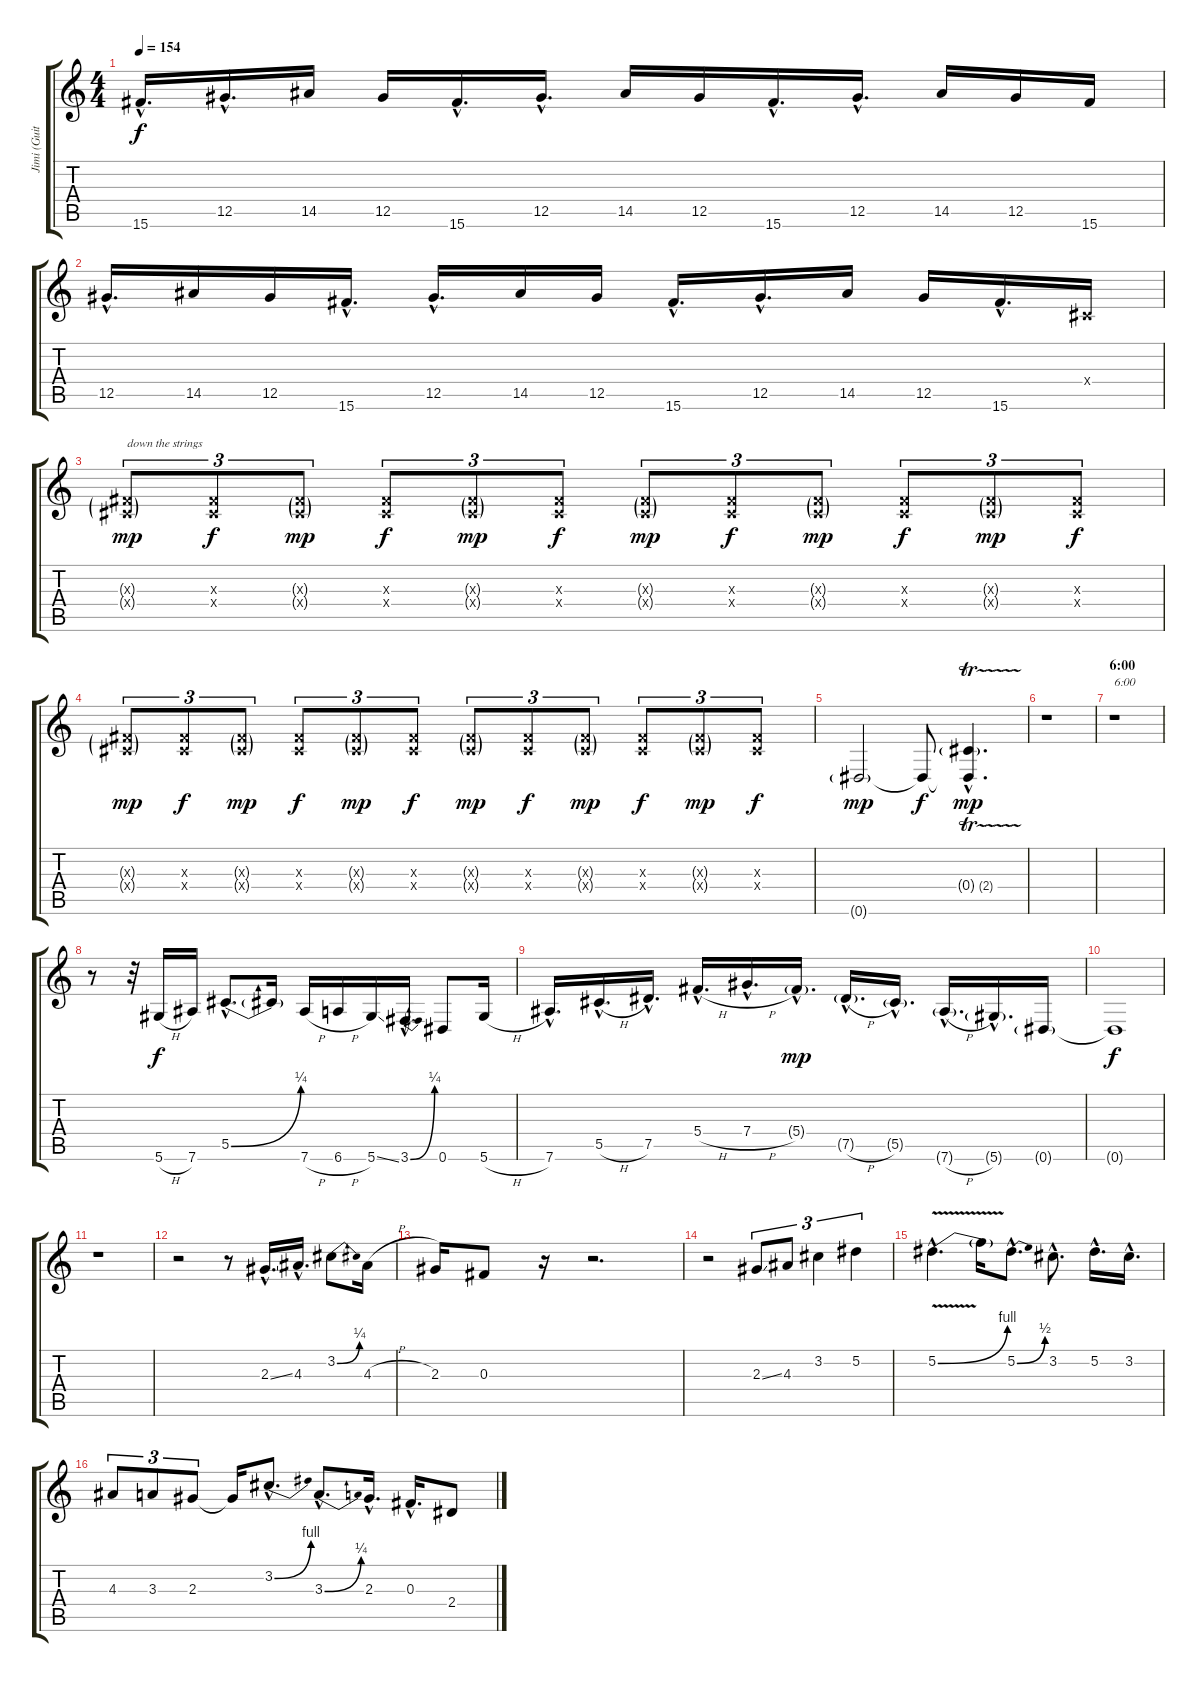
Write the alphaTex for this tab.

\track ("Jimi (Guitar)" "Jimi (Guit") {instrument overdrivenguitar}
\staff {score tabs}
\tuning (Eb4 Bb3 Gb3 Db3 Ab2 Eb2) {hide}
\ts (4 4)
\tempo 154
\clef g2
\ks c
15.6{hac}.16{d dy f} 12.5{hac}.16{d} 14.5.16 12.5.16 15.6{hac}.16{d} 12.5{hac}.16{d} 14.5.16 12.5.16 15.6{hac}.16{d} 12.5{hac}.16{d} 14.5.16 12.5.16 15.6.16 |
12.5{hac}.16{d} 14.5.16 12.5.16 15.6{hac}.16{d} 12.5{hac}.16{d} 14.5.16 12.5.16 15.6{hac}.16{d} 12.5{hac}.16{d} 14.5.16 12.5.16 15.6{hac}.16{d} 0.4{x}.16 |
(0.3{g x} 0.4{g x}).8{tu (3 2) txt "down the strings" dy mp} (0.3{x} 0.4{x}).8{tu (3 2) dy f} (0.3{g x} 0.4{g x}).8{tu (3 2) dy mp} (0.3{x} 0.4{x}).8{tu (3 2) dy f} (0.3{g x} 0.4{g x}).8{tu (3 2) dy mp} (0.3{x} 0.4{x}).8{tu (3 2) dy f} (0.3{g x} 0.4{g x}).8{tu (3 2) dy mp} (0.3{x} 0.4{x}).8{tu (3 2) dy f} (0.3{g x} 0.4{g x}).8{tu (3 2) dy mp} (0.3{x} 0.4{x}).8{tu (3 2) dy f} (0.3{g x} 0.4{g x}).8{tu (3 2) dy mp} (0.3{x} 0.4{x}).8{tu (3 2) dy f} |
(0.3{g x} 0.4{g x}).8{tu (3 2) dy mp} (0.3{x} 0.4{x}).8{tu (3 2) dy f} (0.3{g x} 0.4{g x}).8{tu (3 2) dy mp} (0.3{x} 0.4{x}).8{tu (3 2) dy f} (0.3{g x} 0.4{g x}).8{tu (3 2) dy mp} (0.3{x} 0.4{x}).8{tu (3 2) dy f} (0.3{g x} 0.4{g x}).8{tu (3 2) dy mp} (0.3{x} 0.4{x}).8{tu (3 2) dy f} (0.3{g x} 0.4{g x}).8{tu (3 2) dy mp} (0.3{x} 0.4{x}).8{tu (3 2) dy f} (0.3{g x} 0.4{g x}).8{tu (3 2) dy mp} (0.3{x} 0.4{x}).8{tu (3 2) dy f} |
0.6{g}.2{dy mp} 0.6{t}.8{dy f} (0.4{tr (2 16) g hac} 0.6{hac t}).4{d dy mp} |
r.1 |
\section ("" "6:00")
r.1{txt "6:00"} |
r.8 r.32 5.6{h}.16{dy f} 7.6.16 5.5{be (bend 0 0 60 1) hac}.8{d} 5.5{t}.16 7.6{h}.16 6.6{h}.16 5.6{ss}.16 3.6{be (bend 0 0 60 1) hac}.16{d} 0.6.8 5.6{h}.16 |
7.6{hac}.16{d} 5.5{h hac}.16{d} 7.5{hac}.16{d} 5.4{h hac}.16{d} 7.4{h hac}.16{d} 5.4{g hac}.16{d dy mp} 7.5{h g hac}.16{d} 5.5{g hac}.16{d} 7.6{h g hac}.16{d} 5.6{g hac}.16{d} 0.6{g}.16 |
0.6{t}.1{dy f} |
r.1 |
r.2 r.8 2.3{ss hac}.16{d} 4.3{hac}.16{d} 3.2{be (bend 0 0 60 1)}.8 4.3{h}.16 |
2.3.16 0.3.8 r.16 r.2{d} |
r.2 2.3{ss}.8{tu (3 2)} 4.3.8{tu (3 2)} 3.2.4{tu (3 2)} 5.2.4{tu (3 2)} |
5.2{be (bend 0 0 60 4) v hac}.4{d} 5.2{t}.16 5.2{be (bend 0 0 60 2) hac}.8{d} 3.2{hac}.8{d} 5.2{hac}.16{d} 3.2{hac}.16{d} |
4.3.8{tu (3 2)} 3.3.8{tu (3 2)} 2.3.8{tu (3 2)} 2.3{t}.16 3.2{be (bend 0 0 60 4) hac}.8{d} 3.3{be (bend 0 0 60 1) hac}.8{d} 2.3{hac}.16{d} 0.3{hac}.16{d} 2.4.8
